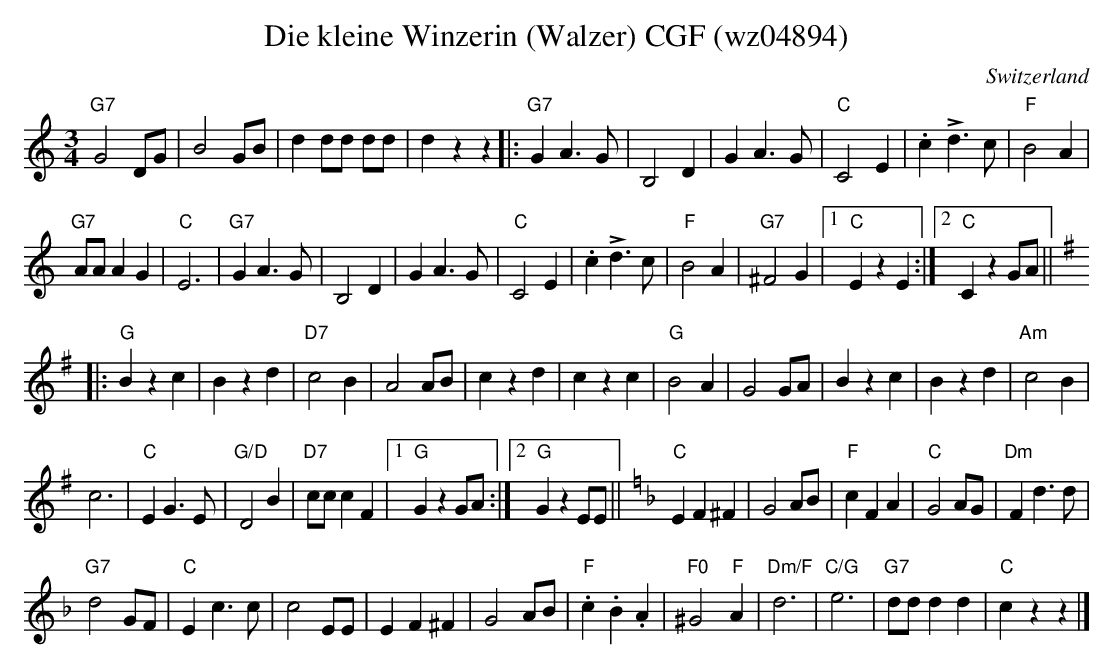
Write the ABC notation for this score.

X:1
T:Die kleine Winzerin (Walzer) CGF (wz04894)
M:3/4
L:1/4
O:Switzerland
K:C major
"G7"G2D/2G/2 | B2G/2B/2 | dd/2d/2 d/2d/2 | dzz |: "G7"GA>G | B,2D | GA>G | "C"C2E | .c!>!d>c | "F"B2A |
"G7"A/2A/2AG | "C"E3 | "G7"GA>G | B,2D | GA>G | "C"C2E | .c!>!d>c | "F"B2A | "G7"^F2G |1 "C"EzE :|2 "C"CzG/2A/2 ||
[K:G] |: "G"Bzc | Bzd | "D7"c2B | A2A/2B/2 | czd | czc | "G"B2A | G2G/2A/2 | Bzc | Bzd | "Am"c2B |
c3 | "C"EG>E | "G/D"D2B | "D7"c/2c/2cF |1 "G"GzG/2A/2 :|2 "G"GzE/2E/2 || [K:F] "C"EF^F | G2A/2B/2 | "F"cFA | "C"G2A/2G/2 | "Dm"Fd>d |
"G7"d2G/2F/2 | "C"Ec>c | c2E/2E/2 | EF^F | G2A/2B/2 | "F".c.B.A | "F0"^G2"F"A | "Dm/F"d3 | "C/G"e3 | "G7"d/2d/2dd | "C"czz |]
